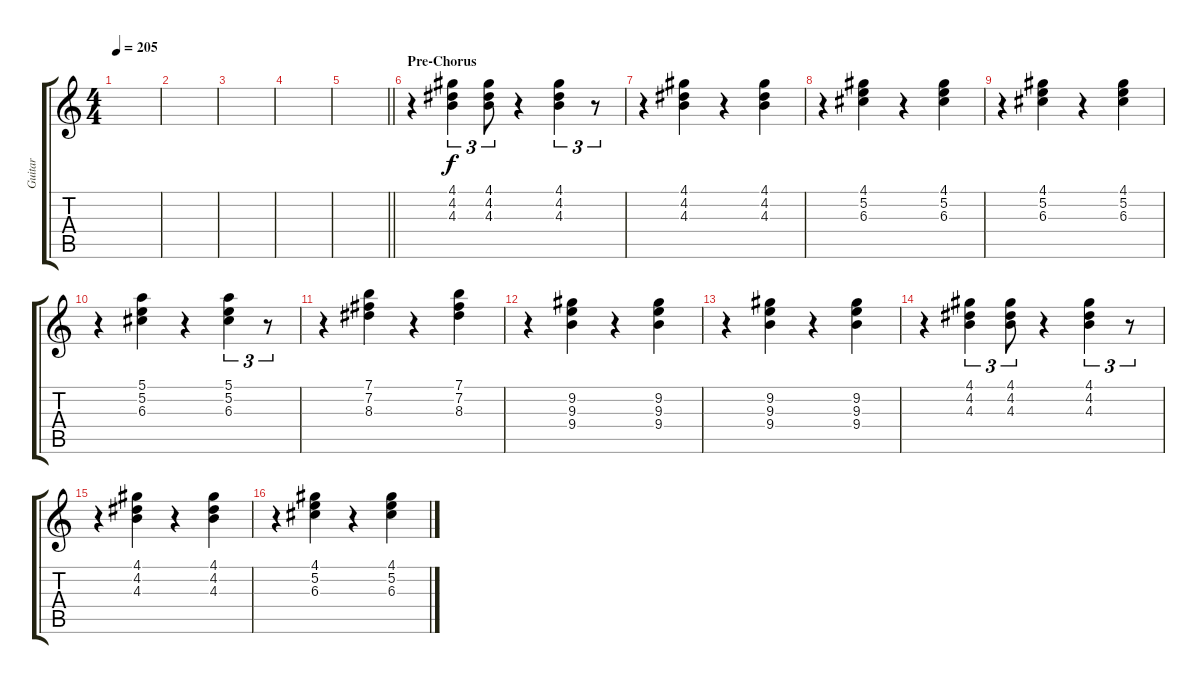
\track ("Guitar" "Guitar") {instrument distortionguitar}
\staff {score tabs}
\tuning (E4 B3 G3 D3 A2 E2) {hide}
\ts (4 4)
\tempo 205
\clef g2
\ks c
|
|
|
|
\barLineRight lightlight
|
\section ("" "Pre-Chorus")
r.4 (4.1 4.2 4.3).4{tu (3 2)} (4.1 4.2 4.3).8{tu (3 2)} r.4 (4.1 4.2 4.3).4{tu (3 2)} r.8{tu (3 2)} |
r.4 (4.1 4.2 4.3).4 r.4 (4.1 4.2 4.3).4 |
r.4 (4.1 5.2 6.3).4 r.4 (4.1 5.2 6.3).4 |
r.4 (4.1 5.2 6.3).4 r.4 (4.1 5.2 6.3).4 |
r.4 (5.1 5.2 6.3).4 r.4 (5.1 5.2 6.3).4{tu (3 2)} r.8{tu (3 2)} |
r.4 (7.1 7.2 8.3).4 r.4 (7.1 7.2 8.3).4 |
r.4 (9.2 9.3 9.4).4 r.4 (9.2 9.3 9.4).4 |
r.4 (9.2 9.3 9.4).4 r.4 (9.2 9.3 9.4).4 |
r.4 (4.1 4.2 4.3).4{tu (3 2)} (4.1 4.2 4.3).8{tu (3 2)} r.4 (4.1 4.2 4.3).4{tu (3 2)} r.8{tu (3 2)} |
r.4 (4.1 4.2 4.3).4 r.4 (4.1 4.2 4.3).4 |
r.4 (4.1 5.2 6.3).4 r.4 (4.1 5.2 6.3).4
